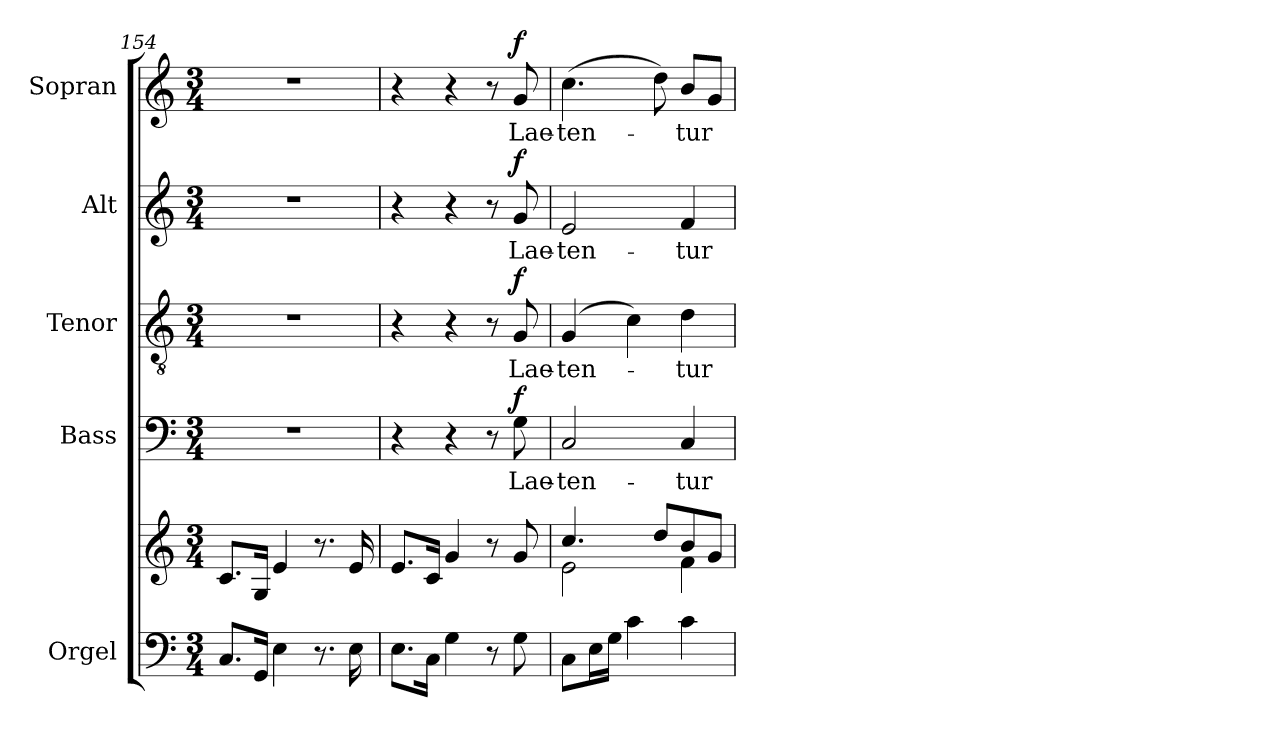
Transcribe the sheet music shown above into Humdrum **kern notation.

**kern	**kern	**kern	**text	**dynam	**kern	**text	**dynam	**kern	**text	**dynam	**kern	**text	**dynam
*part5	*part5	*part4	*part4	*part4	*part3	*part3	*part3	*part2	*part2	*part2	*part1	*part1	*part1
*staff6	*staff5	*staff4	*staff4	*staff4	*staff3	*staff3	*staff3	*staff2	*staff2	*staff2	*staff1	*staff1	*staff1
*I"Orgel	*	*I"Bass	*	*	*I"Tenor	*	*	*I"Alt	*	*	*I"Sopran	*	*
*I'Org.	*	*I'B.	*	*	*I'T.	*	*	*I'A.	*	*	*I'S.	*	*
*clefF4	*clefG2	*clefF4	*	*	*clefGv2	*	*	*clefG2	*	*	*clefG2	*	*
*k[]	*k[]	*k[]	*	*	*k[]	*	*	*k[]	*	*	*k[]	*	*
*C:	*C:	*C:	*	*	*C:	*	*	*C:	*	*	*C:	*	*
*M3/4	*M3/4	*M3/4	*	*	*M3/4	*	*	*M3/4	*	*	*M3/4	*	*
=154	=154	=154	=154	=154	=154	=154	=154	=154	=154	=154	=154	=154	=154
8.C/L	8.c/L	2.r	.	.	2.r	.	.	2.r	.	.	2.r	.	.
16GG/Jk	16G/Jk	.	.	.	.	.	.	.	.	.	.	.	.
4E\	4e/	.	.	.	.	.	.	.	.	.	.	.	.
8.r	8.r	.	.	.	.	.	.	.	.	.	.	.	.
16E\	16e/	.	.	.	.	.	.	.	.	.	.	.	.
=155	=155	=155	=155	=155	=155	=155	=155	=155	=155	=155	=155	=155	=155
8.E\L	8.e/L	4r	.	.	4r	.	.	4r	.	.	4r	.	.
16C\Jk	16c/Jk	.	.	.	.	.	.	.	.	.	.	.	.
4G\	4g/	4r	.	.	4r	.	.	4r	.	.	4r	.	.
8r	8r	8r	.	.	8r	.	.	8r	.	.	8r	.	.
!	!	!	!LO:LY:b	!LO:DY:a	!	!LO:LY:b	!LO:DY:a	!	!LO:LY:b	!LO:DY:a	!	!LO:LY:b	!LO:DY:a
8G\	8g/	8G\	Lae-	f	8G/	Lae-	f	8g/	Lae-	f	8g/	Lae-	f
=156	=156	=156	=156	=156	=156	=156	=156	=156	=156	=156	=156	=156	=156
*	*^	*	*	*	*	*	*	*	*	*	*	*	*
!	!	!	!	!LO:LY:b	!	!	!LO:LY:b	!	!	!LO:LY:b	!	!	!LO:LY:b	!
8C\L	4.cc/	2e\	2C/	-ten-	.	(4G/	-ten-	.	2e/	-ten-	.	(>4.cc\	-ten-	.
16E\L	.	.	.	.	.	.	.	.	.	.	.	.	.	.
16G\JJ	.	.	.	.	.	.	.	.	.	.	.	.	.	.
4c\	.	.	.	.	.	4c\)	.	.	.	.	.	.	.	.
.	8dd/L	.	.	.	.	.	.	.	.	.	.	8dd\)	.	.
!	!	!	!	!LO:LY:b	!	!	!LO:LY:b	!	!	!LO:LY:b	!	!	!LO:LY:b	!
4c\	8b/	4f\	4C/	-tur	.	4d\	-tur	.	4f/	-tur	.	8b/L	-tur	.
.	8g/J	.	.	.	.	.	.	.	.	.	.	8g/J	.	.
*	*v	*v	*	*	*	*	*	*	*	*	*	*	*	*
=	=	=	=	=	=	=	=	=	=	=	=	=	=
*-	*-	*-	*-	*-	*-	*-	*-	*-	*-	*-	*-	*-	*-
